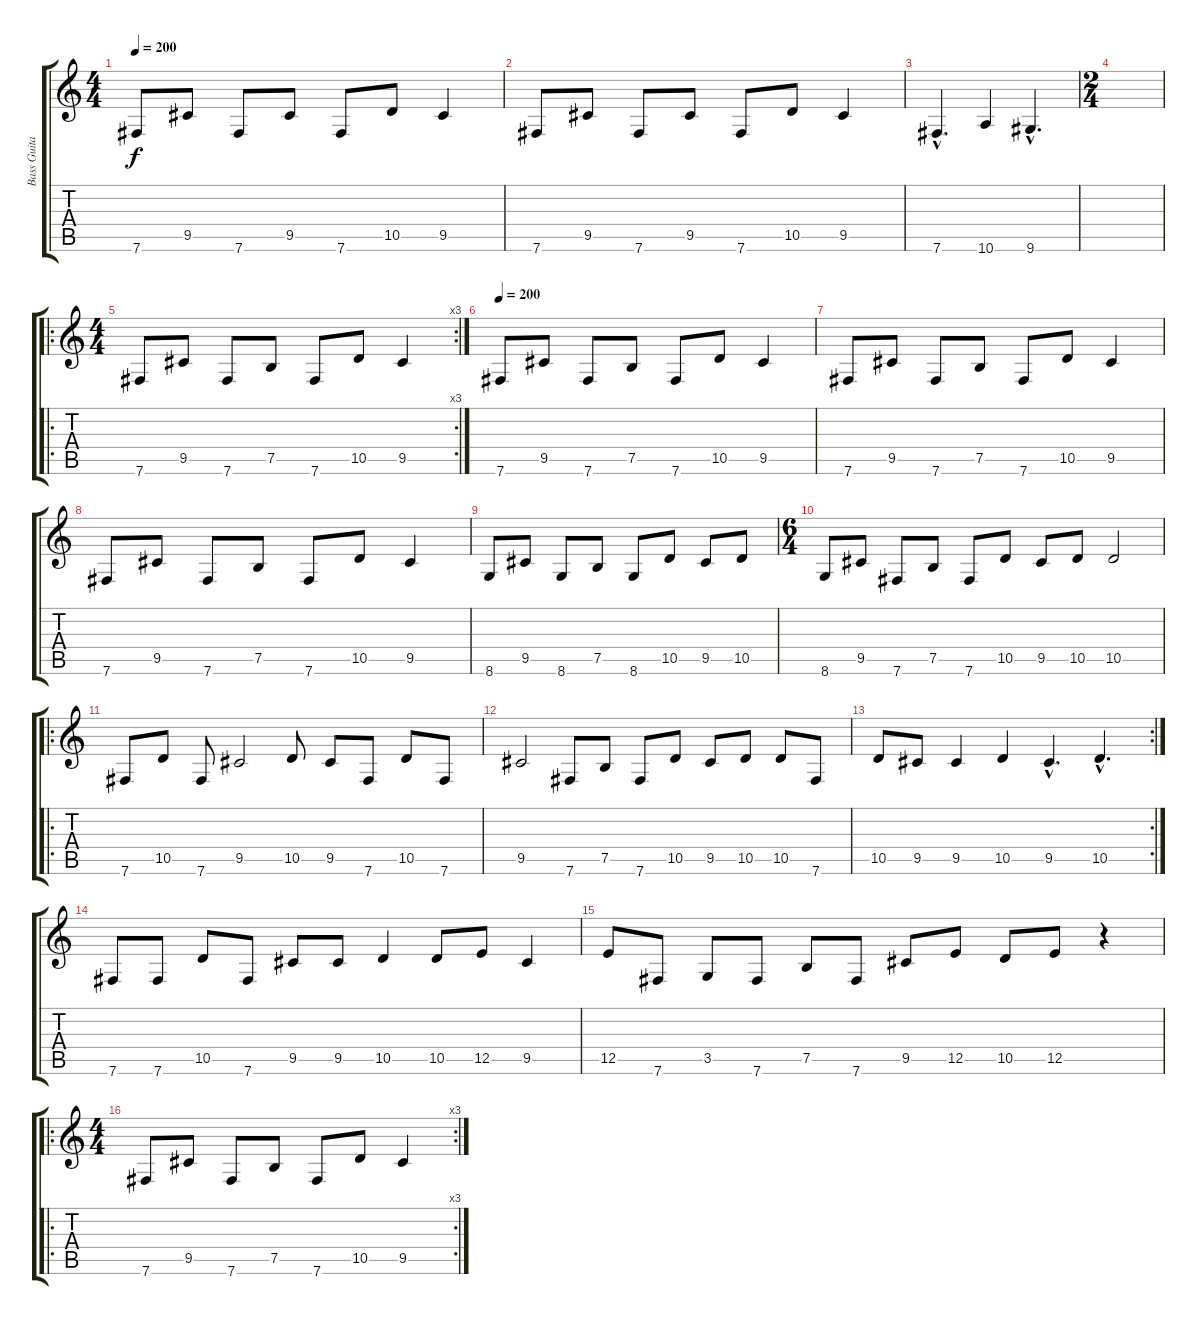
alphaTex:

\track ("Bass Guitar" "Bass Guita") {instrument electricbasspick}
\staff {score tabs}
\tuning (B3 Gb2 D3 A2 E2 B1) {hide}
\ts (4 4)
\tempo 200
\clef g2
\ks c
7.6.8{dy f} 9.5.8 7.6.8 9.5.8 7.6.8 10.5.8 9.5.4 |
7.6.8 9.5.8 7.6.8 9.5.8 7.6.8 10.5.8 9.5.4 |
7.6{hac}.4{d} 10.6.4 9.6{hac}.4{d} |
\ts (2 4)
|
\ro
\rc 3
\ts (4 4)
7.6.8 9.5.8 7.6.8 7.5.8 7.6.8 10.5.8 9.5.4 |
\tempo 200
7.6.8 9.5.8 7.6.8 7.5.8 7.6.8 10.5.8 9.5.4 |
7.6.8 9.5.8 7.6.8 7.5.8 7.6.8 10.5.8 9.5.4 |
7.6.8 9.5.8 7.6.8 7.5.8 7.6.8 10.5.8 9.5.4 |
8.6.8 9.5.8 8.6.8 7.5.8 8.6.8 10.5.8 9.5.8 10.5.8 |
\ts (6 4)
8.6.8 9.5.8 7.6.8 7.5.8 7.6.8 10.5.8 9.5.8 10.5.8 10.5.2 |
\ro
7.6.8 10.5.8 7.6.8 9.5.2 10.5.8 9.5.8 7.6.8 10.5.8 7.6.8 |
9.5.2 7.6.8 7.5.8 7.6.8 10.5.8 9.5.8 10.5.8 10.5.8 7.6.8 |
\rc 2
10.5.8 9.5.8 9.5.4 10.5.4 9.5{hac}.4{d} 10.5{hac}.4{d} |
7.6.8 7.6.8 10.5.8 7.6.8 9.5.8 9.5.8 10.5.4 10.5.8 12.5.8 9.5.4 |
12.5.8 7.6.8 3.5.8 7.6.8 7.5.8 7.6.8 9.5.8 12.5.8 10.5.8 12.5.8 r.4 |
\ro
\rc 3
\ts (4 4)
7.6.8 9.5.8 7.6.8 7.5.8 7.6.8 10.5.8 9.5.4
